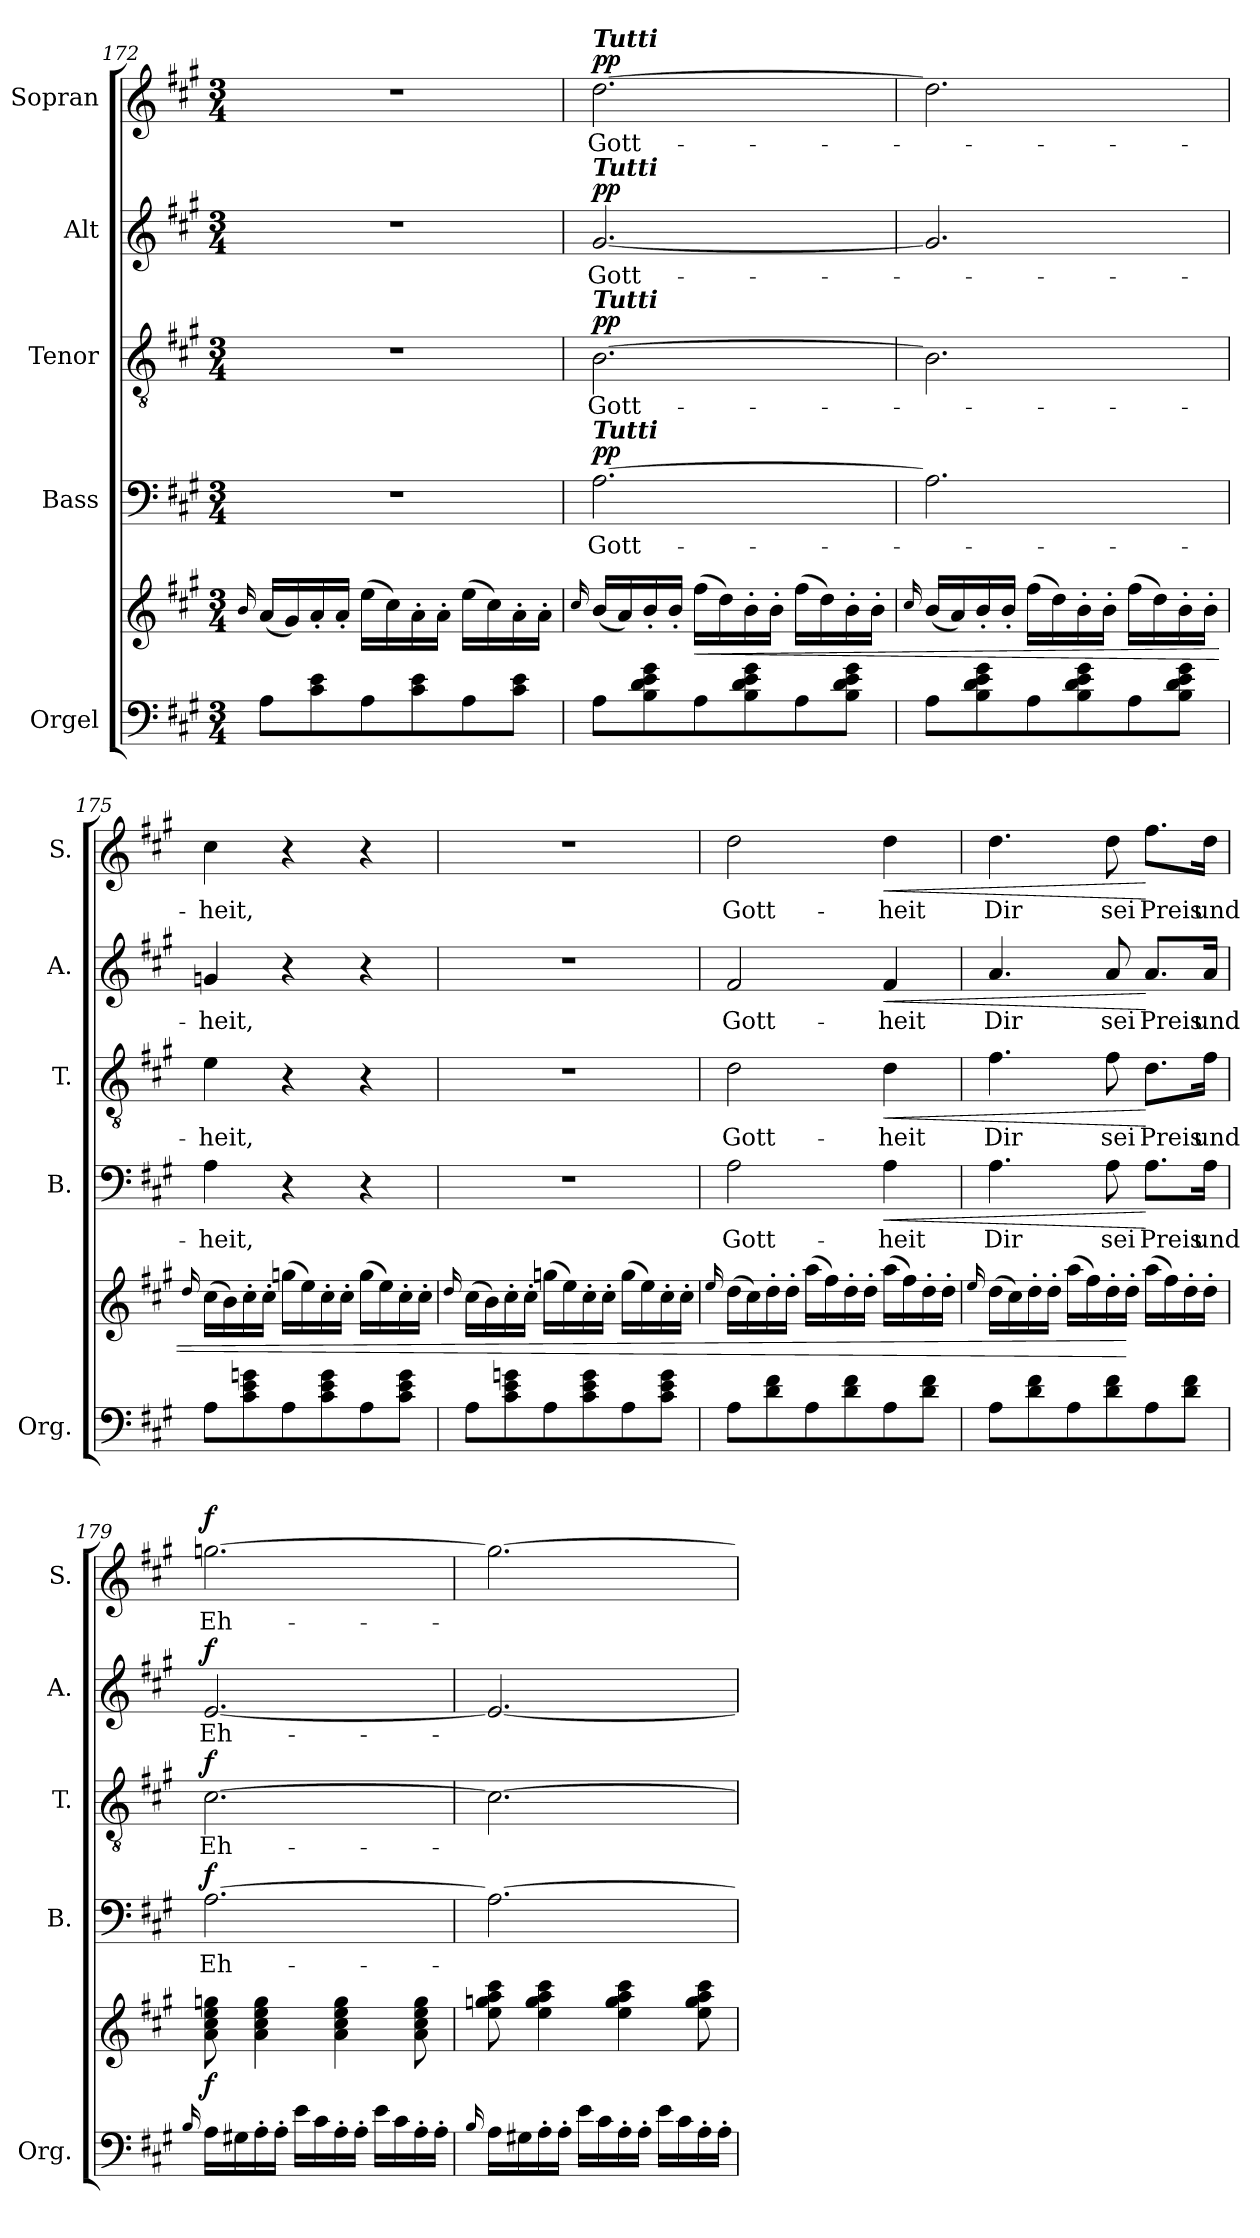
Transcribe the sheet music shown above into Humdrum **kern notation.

**kern	**kern	**dynam	**kern	**text	**dynam	**kern	**text	**dynam	**kern	**text	**dynam	**kern	**text	**dynam
*part5	*part5	*part5	*part4	*part4	*part4	*part3	*part3	*part3	*part2	*part2	*part2	*part1	*part1	*part1
*staff6	*staff5	*staff5/6	*staff4	*staff4	*staff4	*staff3	*staff3	*staff3	*staff2	*staff2	*staff2	*staff1	*staff1	*staff1
*I"Orgel	*	*	*I"Bass	*	*	*I"Tenor	*	*	*I"Alt	*	*	*I"Sopran	*	*
*I'Org.	*	*	*I'B.	*	*	*I'T.	*	*	*I'A.	*	*	*I'S.	*	*
*clefF4	*clefG2	*	*clefF4	*	*	*clefGv2	*	*	*clefG2	*	*	*clefG2	*	*
*k[f#c#g#]	*k[f#c#g#]	*	*k[f#c#g#]	*	*	*k[f#c#g#]	*	*	*k[f#c#g#]	*	*	*k[f#c#g#]	*	*
*A:	*A:	*	*A:	*	*	*A:	*	*	*A:	*	*	*A:	*	*
*M3/4	*M3/4	*	*M3/4	*	*	*M3/4	*	*	*M3/4	*	*	*M3/4	*	*
=172	=172	=172	=172	=172	=172	=172	=172	=172	=172	=172	=172	=172	=172	=172
.	16qqb/	.	.	.	.	.	.	.	.	.	.	.	.	.
8A\L	(<16a/LL	.	2.r	.	.	2.r	.	.	2.r	.	.	2.r	.	.
.	16g#/)	.	.	.	.	.	.	.	.	.	.	.	.	.
8c#\ 8e\	16a'</	.	.	.	.	.	.	.	.	.	.	.	.	.
.	16a'</JJ	.	.	.	.	.	.	.	.	.	.	.	.	.
8A\	(>16ee\LL	.	.	.	.	.	.	.	.	.	.	.	.	.
.	16cc#\)	.	.	.	.	.	.	.	.	.	.	.	.	.
8c#\ 8e\	16a'>\	.	.	.	.	.	.	.	.	.	.	.	.	.
.	16a'>\JJ	.	.	.	.	.	.	.	.	.	.	.	.	.
8A\	(>16ee\LL	.	.	.	.	.	.	.	.	.	.	.	.	.
.	16cc#\)	.	.	.	.	.	.	.	.	.	.	.	.	.
8c#\ 8e\J	16a'>\	.	.	.	.	.	.	.	.	.	.	.	.	.
.	16a'>\JJ	.	.	.	.	.	.	.	.	.	.	.	.	.
!!LO:LB:g=z
=173	=173	=173	=173	=173	=173	=173	=173	=173	=173	=173	=173	=173	=173	=173
.	16qqcc#/	.	.	.	.	.	.	.	.	.	.	.	.	.
!	!	!	!	!	!	!	!	!	!	!	!	!LO:TX:a:Bi:t=Tutti	!	!
!	!	!	!	!	!	!	!	!	!LO:TX:a:Bi:t=Tutti	!	!	!	!	!
!	!	!	!	!	!	!LO:TX:a:Bi:t=Tutti	!	!	!	!	!	!	!	!
!	!	!	!LO:TX:a:Bi:t=Tutti	!	!	!	!	!	!	!	!	!	!	!
!	!	!	!	!LO:LY:b	!LO:DY:a	!	!LO:LY:b	!LO:DY:a	!	!LO:LY:b	!LO:DY:a	!	!LO:LY:b	!LO:DY:a
8A\L	(<16b/LL	.	[2.A\	Gott-	pp	[2.B\	Gott-	pp	[2.g#/	Gott-	pp	[2.dd\	Gott-	pp
.	16a/)	.	.	.	.	.	.	.	.	.	.	.	.	.
8B\ 8d\ 8e\ 8g#\	16b'</	.	.	.	.	.	.	.	.	.	.	.	.	.
.	16b'</JJ	.	.	.	.	.	.	.	.	.	.	.	.	.
!	!	!LO:HP:b	!	!	!	!	!	!	!	!	!	!	!	!
8A\	(>16ff#\LL	<	.	.	.	.	.	.	.	.	.	.	.	.
.	16dd\)	.	.	.	.	.	.	.	.	.	.	.	.	.
8B\ 8d\ 8e\ 8g#\	16b'>\	.	.	.	.	.	.	.	.	.	.	.	.	.
.	16b'>\JJ	.	.	.	.	.	.	.	.	.	.	.	.	.
8A\	(>16ff#\LL	.	.	.	.	.	.	.	.	.	.	.	.	.
.	16dd\)	.	.	.	.	.	.	.	.	.	.	.	.	.
8B\ 8d\ 8e\ 8g#\J	16b'>\	.	.	.	.	.	.	.	.	.	.	.	.	.
.	16b'>\JJ	.	.	.	.	.	.	.	.	.	.	.	.	.
=174	=174	=174	=174	=174	=174	=174	=174	=174	=174	=174	=174	=174	=174	=174
.	16qqcc#/	.	.	.	.	.	.	.	.	.	.	.	.	.
8A\L	(<16b/LL	.	2.A\]	.	.	2.B\]	.	.	2.g#/]	.	.	2.dd\]	.	.
.	16a/)	.	.	.	.	.	.	.	.	.	.	.	.	.
8B\ 8d\ 8e\ 8g#\	16b'</	.	.	.	.	.	.	.	.	.	.	.	.	.
.	16b'</JJ	.	.	.	.	.	.	.	.	.	.	.	.	.
8A\	(>16ff#\LL	.	.	.	.	.	.	.	.	.	.	.	.	.
.	16dd\)	.	.	.	.	.	.	.	.	.	.	.	.	.
8B\ 8d\ 8e\ 8g#\	16b'>\	.	.	.	.	.	.	.	.	.	.	.	.	.
.	16b'>\JJ	.	.	.	.	.	.	.	.	.	.	.	.	.
8A\	(>16ff#\LL	.	.	.	.	.	.	.	.	.	.	.	.	.
.	16dd\)	.	.	.	.	.	.	.	.	.	.	.	.	.
8B\ 8d\ 8e\ 8g#\J	16b'>\	.	.	.	.	.	.	.	.	.	.	.	.	.
.	16b'>\JJ	.	.	.	.	.	.	.	.	.	.	.	.	.
=175	=175	=175	=175	=175	=175	=175	=175	=175	=175	=175	=175	=175	=175	=175
.	16qqdd/	.	.	.	.	.	.	.	.	.	.	.	.	.
!	!	!	!	!LO:LY:b	!	!	!LO:LY:b	!	!	!LO:LY:b	!	!	!LO:LY:b	!
8A\L	(>16cc#\LL	.	4A\	-heit,	.	4e\	-heit,	.	4gn/	-heit,	.	4cc#\	-heit,	.
.	16b\)	.	.	.	.	.	.	.	.	.	.	.	.	.
8c#\ 8e\ 8gn\	16cc#'>\	.	.	.	.	.	.	.	.	.	.	.	.	.
.	16cc#'>\JJ	.	.	.	.	.	.	.	.	.	.	.	.	.
8A\	(>16ggn\LL	.	4r	.	.	4r	.	.	4r	.	.	4r	.	.
.	16ee\)	.	.	.	.	.	.	.	.	.	.	.	.	.
8c#\ 8e\ 8g\	16cc#'>\	.	.	.	.	.	.	.	.	.	.	.	.	.
.	16cc#'>\JJ	.	.	.	.	.	.	.	.	.	.	.	.	.
8A\	(>16gg\LL	.	4r	.	.	4r	.	.	4r	.	.	4r	.	.
.	16ee\)	.	.	.	.	.	.	.	.	.	.	.	.	.
8c#\ 8e\ 8g\J	16cc#'>\	.	.	.	.	.	.	.	.	.	.	.	.	.
.	16cc#'>\JJ	.	.	.	.	.	.	.	.	.	.	.	.	.
=176	=176	=176	=176	=176	=176	=176	=176	=176	=176	=176	=176	=176	=176	=176
.	16qqdd/	.	.	.	.	.	.	.	.	.	.	.	.	.
8A\L	(>16cc#\LL	.	2.r	.	.	2.r	.	.	2.r	.	.	2.r	.	.
.	16b\)	.	.	.	.	.	.	.	.	.	.	.	.	.
8c#\ 8e\ 8gn\	16cc#'>\	.	.	.	.	.	.	.	.	.	.	.	.	.
.	16cc#'>\JJ	.	.	.	.	.	.	.	.	.	.	.	.	.
8A\	(>16ggn\LL	.	.	.	.	.	.	.	.	.	.	.	.	.
.	16ee\)	.	.	.	.	.	.	.	.	.	.	.	.	.
8c#\ 8e\ 8g\	16cc#'>\	.	.	.	.	.	.	.	.	.	.	.	.	.
.	16cc#'>\JJ	.	.	.	.	.	.	.	.	.	.	.	.	.
8A\	(>16gg\LL	.	.	.	.	.	.	.	.	.	.	.	.	.
.	16ee\)	.	.	.	.	.	.	.	.	.	.	.	.	.
8c#\ 8e\ 8g\J	16cc#'>\	.	.	.	.	.	.	.	.	.	.	.	.	.
.	16cc#'>\JJ	.	.	.	.	.	.	.	.	.	.	.	.	.
!!LO:PB:g=z
=177	=177	=177	=177	=177	=177	=177	=177	=177	=177	=177	=177	=177	=177	=177
.	16qqee/	.	.	.	.	.	.	.	.	.	.	.	.	.
!	!	!	!	!LO:LY:b	!	!	!LO:LY:b	!	!	!LO:LY:b	!	!	!LO:LY:b	!
8A\L	(>16dd\LL	.	2A\	Gott-	.	2d\	Gott-	.	2f#/	Gott-	.	2dd\	Gott-	.
.	16cc#\)	.	.	.	.	.	.	.	.	.	.	.	.	.
8d\ 8f#\	16dd'>\	.	.	.	.	.	.	.	.	.	.	.	.	.
.	16dd'>\JJ	.	.	.	.	.	.	.	.	.	.	.	.	.
8A\	(>16aa\LL	.	.	.	.	.	.	.	.	.	.	.	.	.
.	16ff#\)	.	.	.	.	.	.	.	.	.	.	.	.	.
8d\ 8f#\	16dd'>\	.	.	.	.	.	.	.	.	.	.	.	.	.
.	16dd'>\JJ	.	.	.	.	.	.	.	.	.	.	.	.	.
!	!	!	!	!LO:LY:b	!LO:HP:b	!	!LO:LY:b	!LO:HP:b	!	!LO:LY:b	!LO:HP:b	!	!LO:LY:b	!LO:HP:b
8A\	(>16aa\LL	.	4A\	-heit	<	4d\	-heit	<	4f#/	-heit	<	4dd\	-heit	<
.	16ff#\)	.	.	.	.	.	.	.	.	.	.	.	.	.
8d\ 8f#\J	16dd'>\	.	.	.	.	.	.	.	.	.	.	.	.	.
.	16dd'>\JJ	.	.	.	.	.	.	.	.	.	.	.	.	.
=178	=178	=178	=178	=178	=178	=178	=178	=178	=178	=178	=178	=178	=178	=178
.	16qqee/	.	.	.	.	.	.	.	.	.	.	.	.	.
!	!	!	!	!LO:LY:b	!	!	!LO:LY:b	!	!	!LO:LY:b	!	!	!LO:LY:b	!
8A\L	(>16dd\LL	.	4.A\	Dir	.	4.f#\	Dir	.	4.a/	Dir	.	4.dd\	Dir	.
.	16cc#\)	.	.	.	.	.	.	.	.	.	.	.	.	.
8d\ 8f#\	16dd'>\	.	.	.	.	.	.	.	.	.	.	.	.	.
.	16dd'>\JJ	.	.	.	.	.	.	.	.	.	.	.	.	.
8A\	(>16aa\LL	.	.	.	.	.	.	.	.	.	.	.	.	.
.	16ff#\)	.	.	.	.	.	.	.	.	.	.	.	.	.
!	!	!	!	!LO:LY:b	!	!	!LO:LY:b	!	!	!LO:LY:b	!	!	!LO:LY:b	!
8d\ 8f#\	16dd'>\	.	8A\	sei	.	8f#\	sei	.	8a/	sei	.	8dd\	sei	.
.	16dd'>\JJ	[	.	.	.	.	.	.	.	.	.	.	.	.
!	!	!	!	!LO:LY:b	!	!	!LO:LY:b	!	!	!LO:LY:b	!	!	!LO:LY:b	!
8A\	(>16aa\LL	.	8.A\L	Preis	[	8.d\L	Preis	[	8.a/L	Preis	[	8.ff#\L	Preis	[
.	16ff#\)	.	.	.	.	.	.	.	.	.	.	.	.	.
8d\ 8f#\J	16dd'>\	.	.	.	.	.	.	.	.	.	.	.	.	.
!	!	!	!	!LO:LY:b	!	!	!LO:LY:b	!	!	!LO:LY:b	!	!	!LO:LY:b	!
.	16dd'>\JJ	.	16A\Jk	und	.	16f#\Jk	und	.	16a/Jk	und	.	16dd\Jk	und	.
=179	=179	=179	=179	=179	=179	=179	=179	=179	=179	=179	=179	=179	=179	=179
16qqB/	.	.	.	.	.	.	.	.	.	.	.	.	.	.
!	!	!LO:DY:b	!	!LO:LY:b	!LO:DY:a	!	!LO:LY:b	!LO:DY:a	!	!LO:LY:b	!LO:DY:a	!	!LO:LY:b	!LO:DY:a
16A\LL	8a\ 8cc#\ 8ee\ 8ggn\	f	[2.A\	Eh-	f	[2.c#\	Eh-	f	[2.e/	Eh-	f	[2.ggn\	Eh-	f
16G#X\	.	.	.	.	.	.	.	.	.	.	.	.	.	.
16A'>\	4a\ 4cc#\ 4ee\ 4gg\	.	.	.	.	.	.	.	.	.	.	.	.	.
16A'>\JJ	.	.	.	.	.	.	.	.	.	.	.	.	.	.
16e\LL	.	.	.	.	.	.	.	.	.	.	.	.	.	.
16c#\	.	.	.	.	.	.	.	.	.	.	.	.	.	.
16A'>\	4a\ 4cc#\ 4ee\ 4gg\	.	.	.	.	.	.	.	.	.	.	.	.	.
16A'>\JJ	.	.	.	.	.	.	.	.	.	.	.	.	.	.
16e\LL	.	.	.	.	.	.	.	.	.	.	.	.	.	.
16c#\	.	.	.	.	.	.	.	.	.	.	.	.	.	.
16A'>\	8a\ 8cc#\ 8ee\ 8gg\	.	.	.	.	.	.	.	.	.	.	.	.	.
16A'>\JJ	.	.	.	.	.	.	.	.	.	.	.	.	.	.
=180	=180	=180	=180	=180	=180	=180	=180	=180	=180	=180	=180	=180	=180	=180
16qqB/	.	.	.	.	.	.	.	.	.	.	.	.	.	.
16A\LL	8ee\ 8ggn\ 8aa\ 8ccc#\	.	2.A\_	.	.	2.c#\_	.	.	2.e/_	.	.	2.gg\_	.	.
16G#X\	.	.	.	.	.	.	.	.	.	.	.	.	.	.
16A'>\	4ee\ 4gg\ 4aa\ 4ccc#\	.	.	.	.	.	.	.	.	.	.	.	.	.
16A'>\JJ	.	.	.	.	.	.	.	.	.	.	.	.	.	.
16e\LL	.	.	.	.	.	.	.	.	.	.	.	.	.	.
16c#\	.	.	.	.	.	.	.	.	.	.	.	.	.	.
16A'>\	4ee\ 4gg\ 4aa\ 4ccc#\	.	.	.	.	.	.	.	.	.	.	.	.	.
16A'>\JJ	.	.	.	.	.	.	.	.	.	.	.	.	.	.
16e\LL	.	.	.	.	.	.	.	.	.	.	.	.	.	.
16c#\	.	.	.	.	.	.	.	.	.	.	.	.	.	.
16A'>\	8ee\ 8gg\ 8aa\ 8ccc#\	.	.	.	.	.	.	.	.	.	.	.	.	.
16A'>\JJ	.	.	.	.	.	.	.	.	.	.	.	.	.	.
=	=	=	=	=	=	=	=	=	=	=	=	=	=	=
*-	*-	*-	*-	*-	*-	*-	*-	*-	*-	*-	*-	*-	*-	*-
